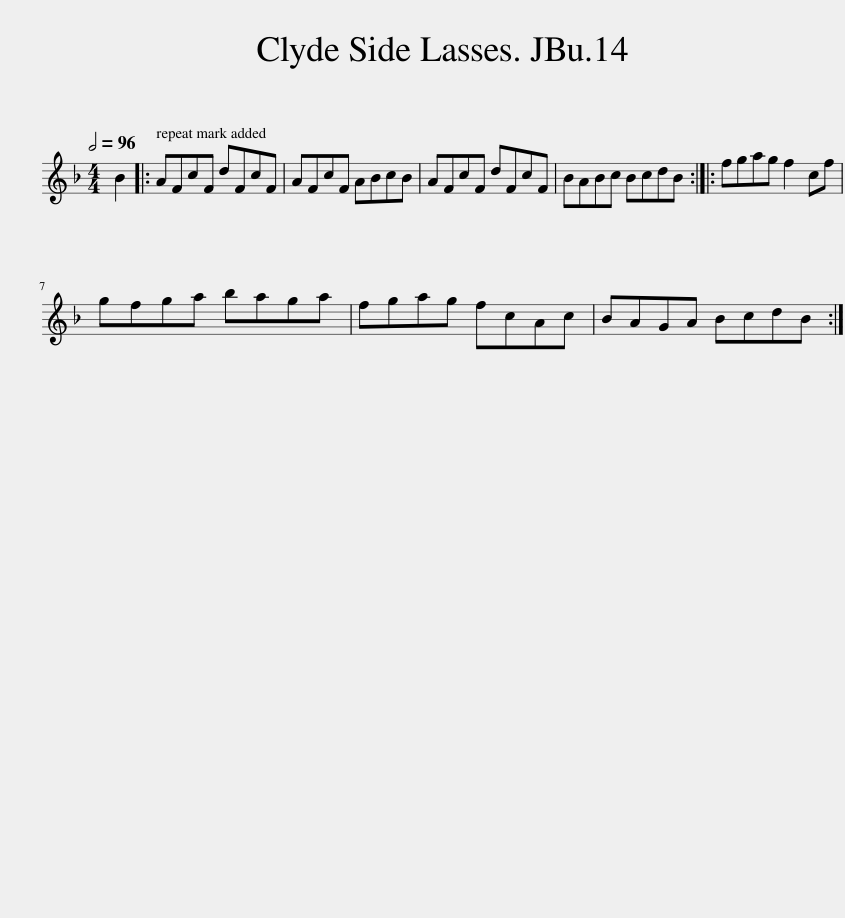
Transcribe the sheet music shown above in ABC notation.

X:1
L:1/8
Q:1/2=96
M:4/4
I:linebreak $
K:F
V:1 treble
V:1
 B2 |: AFcF dFcF | AFcF ABcB | AFcF dFcF | BABc BcdB :: %5
 fgag f2 cf |$ gfga baga | fgag fcAc | BAGA BcdB :| %9
